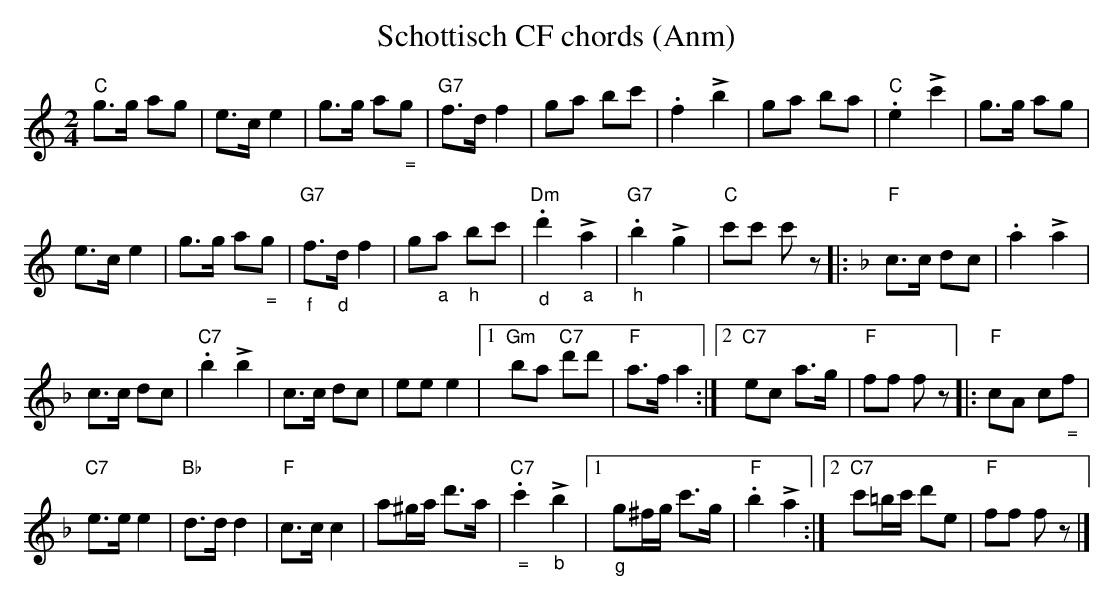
X:1
T: Schottisch CF chords (Anm)
M:2/4
L:1/8
K:C %%MIDI gchordon
"C"g>g ag | e>ce2 | g>g a"_ ="g | "G7"f>df2 | ga bc' | .f2+>+b2 | ga ba | \
"C".e2+>+c'2 | g>g ag |
 e>ce2 | g>g a"_ ="g | "G7""_f"f>"_d"df2 | g"_a"a "_h"bc' | "Dm""_d".d'2 +>+"_a"a2 | \
"G7""_h".b2 +>+g2 | "C"c'c' c'z |: [K:F] "F"c>c dc | .a2 +>+a2 |
 c>c dc | "C7".b2+>+b2 | c>c dc | eee2 |1 "Gm"ba "C7"d'd' | \
"F"a>f a2 :|2 "C7"ec a>g | "F"ff fz |: "F"cA c"_ ="f |
 "C7"e>ee2 | "Bb"d>dd2 | "F"c>cc2 | \
a^g/a/ d'>a | "C7"."_ ="c'2+>+"_b"b2 |1 "_g"g^f/g/ c'>g | "F".b2+>+a2 :|2 "C7"c'=b/c'/ d'e | "F"ff fz |]
